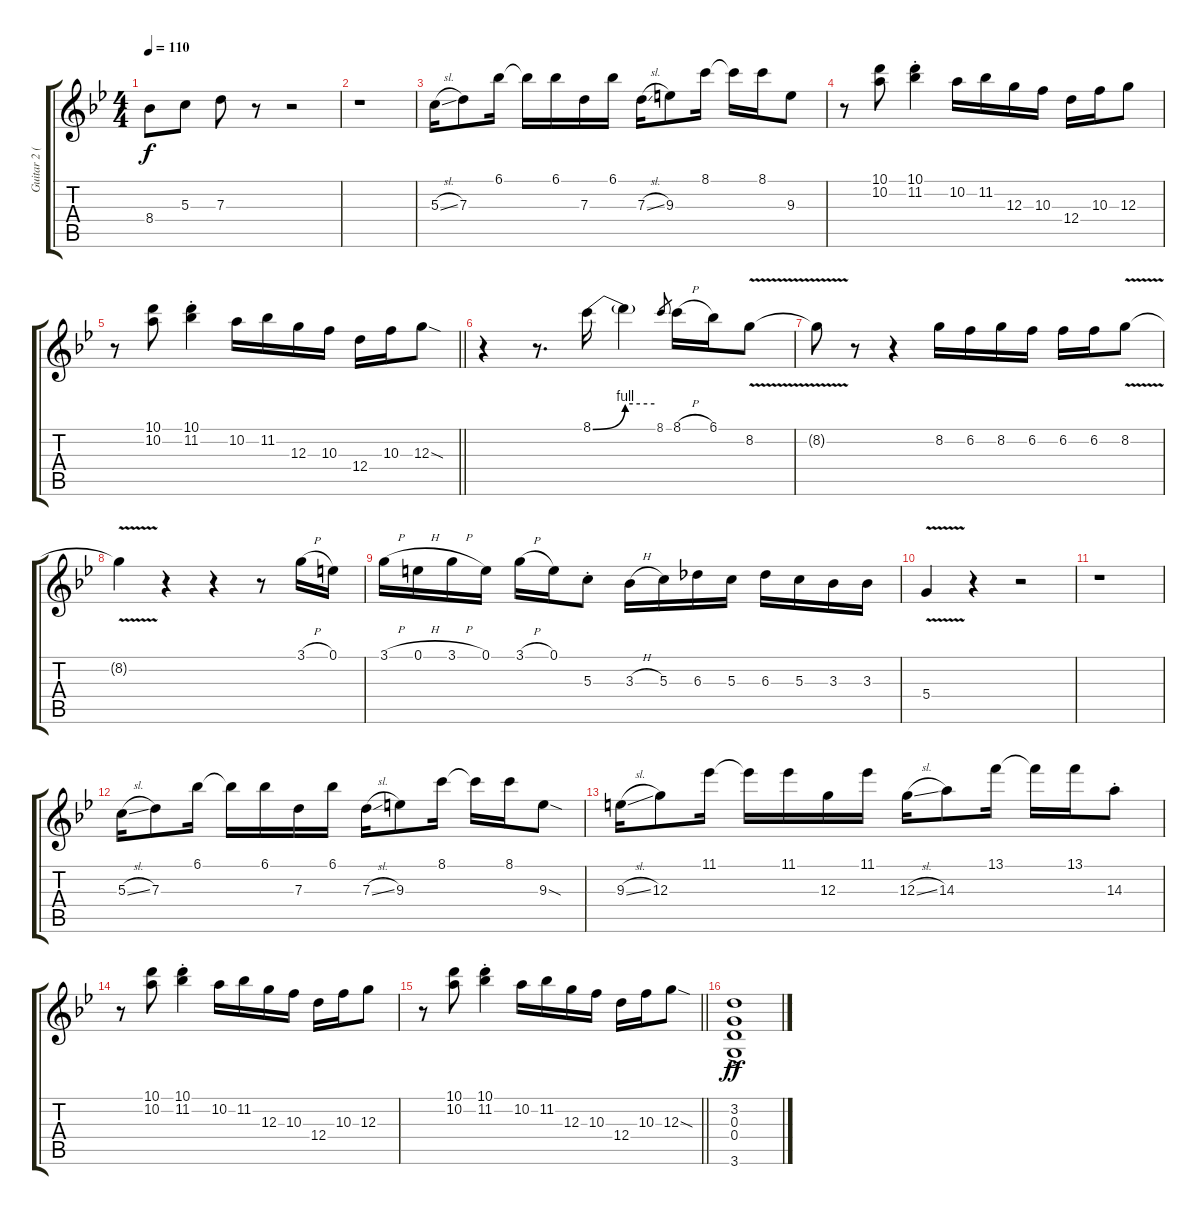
\track ("Guitar 2 (with wah and reverb)" "Guitar 2 (") {instrument distortionguitar}
\staff {score tabs}
\tuning (E4 B3 G3 D3 A2 E2) {hide}
\ts (4 4)
\tempo 110
\clef g2
\ks bb
8.4.8{dy f} 5.3.8 7.3.8 r.8 r.2 |
r.1 |
5.3{sl}.16 7.3.8 6.1.16 6.1{t}.16 6.1.16 7.3.16 6.1.16 7.3{sl}.16 9.3.8 8.1.16 8.1{t}.16 8.1.16 9.3.8 |
r.8 (10.1 10.2).8 (10.1{st} 11.2{st}).4 10.2.16 11.2.16 12.3.16 10.3.16 12.4.16 10.3.16 12.3.8 |
\barLineRight lightlight
r.8 (10.1 10.2).8 (10.1{st} 11.2{st}).4 10.2.16 11.2.16 12.3.16 10.3.16 12.4.16 10.3.16 12.3{sod}.8 |
r.4 r.8{d} 8.1{be (bend 0 0 60 4)}.16 8.1{be (hold 0 4 60 4) t}.4 8.1.8{gr} 8.1{h}.16 6.1.16 8.2{v}.8 |
8.2{v t}.8 r.8 r.4 8.2.16 6.2.16 8.2.16 6.2.16 6.2.16 6.2.16 8.2{v}.8 |
8.2{v t}.4 r.4 r.4 r.8 3.1{h}.16 0.1.16 |
3.1{h}.16 0.1{h}.16 3.1{h}.16 0.1.16 3.1{h}.16 0.1.16 5.3{st}.8 3.3{h}.16 5.3.16 6.3.16 5.3.16 6.3.16 5.3.16 3.3.16 3.3.16 |
5.4{v}.4 r.4 r.2 |
r.1 |
5.3{sl}.16 7.3.8 6.1.16 6.1{t}.16 6.1.16 7.3.16 6.1.16 7.3{sl}.16 9.3.8 8.1.16 8.1{t}.16 8.1.16 9.3{sod}.8 |
9.3{sl}.16 12.3.8 11.1.16 11.1{t}.16 11.1.16 12.3.16 11.1.16 12.3{sl}.16 14.3.8 13.1.16 13.1{t}.16 13.1.16 14.3{st}.8 |
r.8 (10.1 10.2).8 (10.1{st} 11.2{st}).4 10.2.16 11.2.16 12.3.16 10.3.16 12.4.16 10.3.16 12.3.8 |
\barLineRight lightlight
r.8 (10.1 10.2).8 (10.1{st} 11.2{st}).4 10.2.16 11.2.16 12.3.16 10.3.16 12.4.16 10.3.16 12.3{sod}.8 |
(3.2{ac} 0.3{ac} 0.4{ac} 3.6{ac}).1{dy ff}
